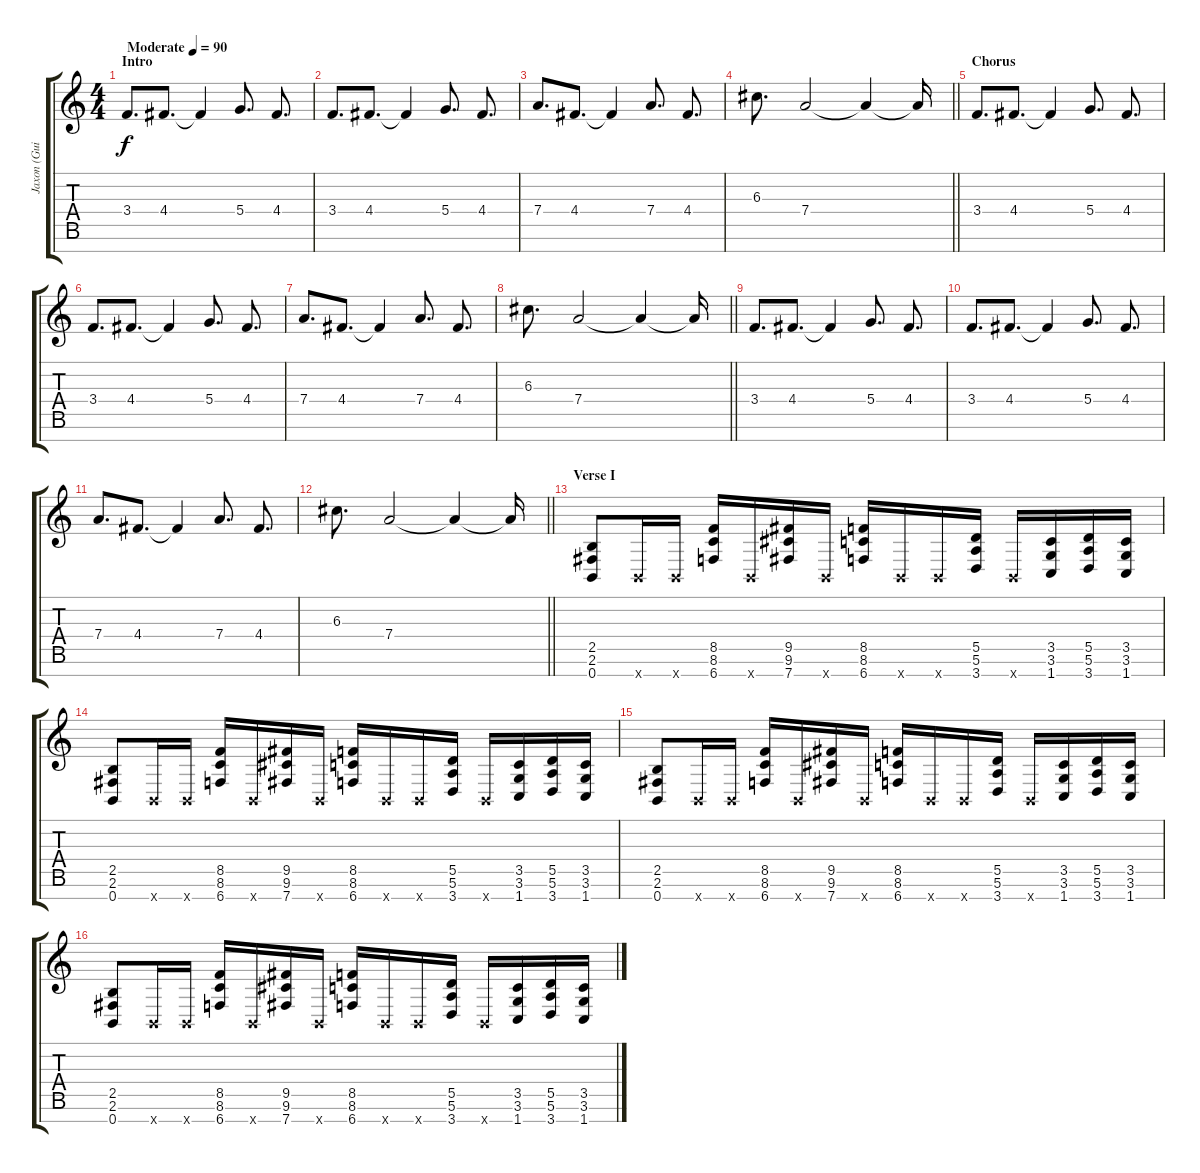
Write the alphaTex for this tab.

\track ("Jaxon (Guitar II - 7 Strings)" "Jaxon (Gui") {instrument overdrivenguitar}
\staff {score tabs}
\tuning (E4 B3 G3 D3 A2 E2 B1) {hide}
\ts (4 4)
\section ("" "Intro")
\tempo (90 "Moderate")
\clef g2
\ks c
3.4.8{d dy f instrument overdrivenguitar} 4.4.8{d} 4.4{t}.4 5.4.8{d} 4.4.8{d} |
3.4.8{d} 4.4.8{d} 4.4{t}.4 5.4.8{d} 4.4.8{d} |
7.4.8{d} 4.4.8{d} 4.4{t}.4 7.4.8{d} 4.4.8{d} |
\barLineRight lightlight
6.3.8{d} 7.4.2 7.4{t}.4 7.4{t}.16 |
\section ("" "Chorus")
3.4.8{d} 4.4.8{d} 4.4{t}.4 5.4.8{d} 4.4.8{d} |
3.4.8{d} 4.4.8{d} 4.4{t}.4 5.4.8{d} 4.4.8{d} |
7.4.8{d} 4.4.8{d} 4.4{t}.4 7.4.8{d} 4.4.8{d} |
\barLineRight lightlight
6.3.8{d} 7.4.2 7.4{t}.4 7.4{t}.16 |
3.4.8{d} 4.4.8{d} 4.4{t}.4 5.4.8{d} 4.4.8{d} |
3.4.8{d} 4.4.8{d} 4.4{t}.4 5.4.8{d} 4.4.8{d} |
7.4.8{d} 4.4.8{d} 4.4{t}.4 7.4.8{d} 4.4.8{d} |
\barLineRight lightlight
6.3.8{d} 7.4.2 7.4{t}.4 7.4{t}.16 |
\section ("" "Verse I")
(2.5 2.6 0.7).8 0.7{x}.16 0.7{x}.16 (8.5 8.6 6.7).16 0.7{x}.16 (9.5 9.6 7.7).16 0.7{x}.16 (8.5 8.6 6.7).16 0.7{x}.16 0.7{x}.16 (5.5 5.6 3.7).16 0.7{x}.16 (3.5 3.6 1.7).16 (5.5 5.6 3.7).16 (3.5 3.6 1.7).16 |
(2.5 2.6 0.7).8 0.7{x}.16 0.7{x}.16 (8.5 8.6 6.7).16 0.7{x}.16 (9.5 9.6 7.7).16 0.7{x}.16 (8.5 8.6 6.7).16 0.7{x}.16 0.7{x}.16 (5.5 5.6 3.7).16 0.7{x}.16 (3.5 3.6 1.7).16 (5.5 5.6 3.7).16 (3.5 3.6 1.7).16 |
(2.5 2.6 0.7).8 0.7{x}.16 0.7{x}.16 (8.5 8.6 6.7).16 0.7{x}.16 (9.5 9.6 7.7).16 0.7{x}.16 (8.5 8.6 6.7).16 0.7{x}.16 0.7{x}.16 (5.5 5.6 3.7).16 0.7{x}.16 (3.5 3.6 1.7).16 (5.5 5.6 3.7).16 (3.5 3.6 1.7).16 |
(2.5 2.6 0.7).8 0.7{x}.16 0.7{x}.16 (8.5 8.6 6.7).16 0.7{x}.16 (9.5 9.6 7.7).16 0.7{x}.16 (8.5 8.6 6.7).16 0.7{x}.16 0.7{x}.16 (5.5 5.6 3.7).16 0.7{x}.16 (3.5 3.6 1.7).16 (5.5 5.6 3.7).16 (3.5 3.6 1.7).16
